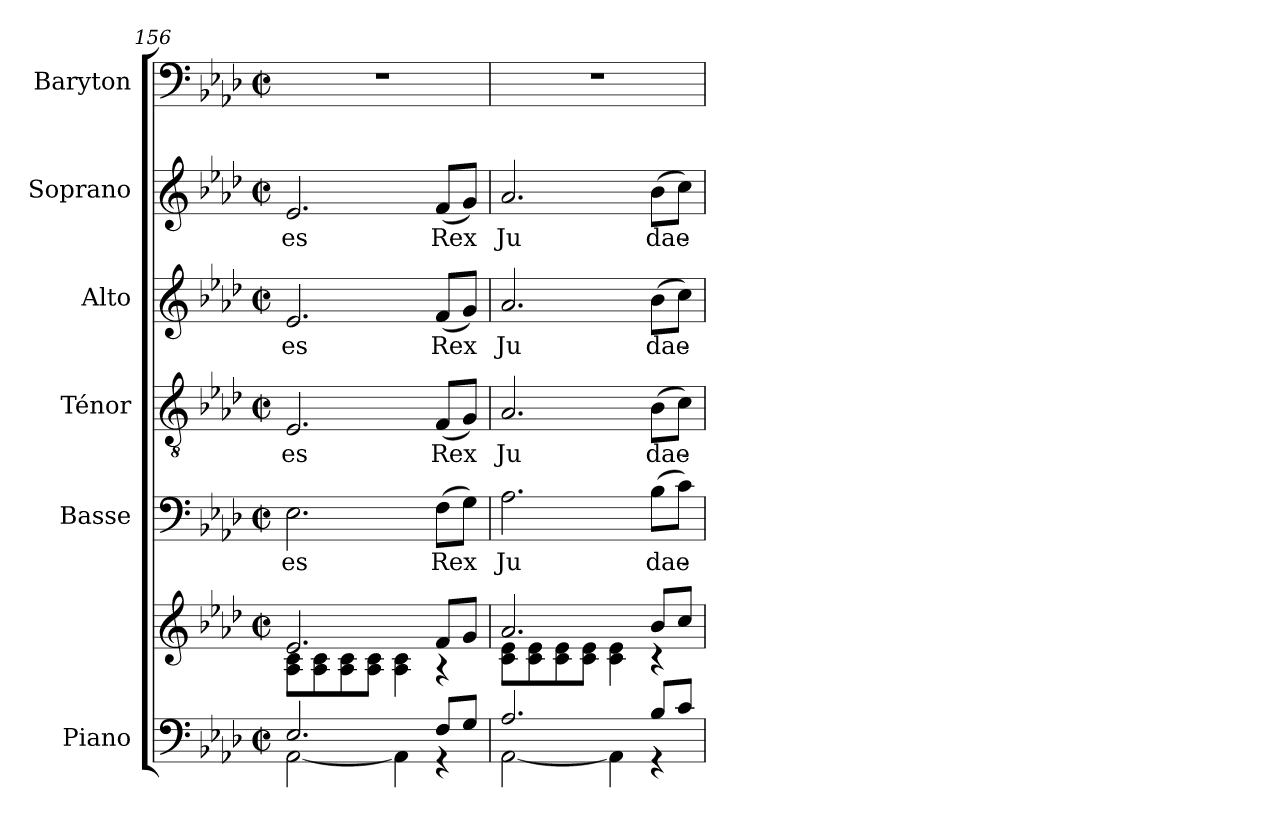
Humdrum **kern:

**kern	**kern	**kern	**text	**kern	**text	**kern	**text	**kern	**text	**kern
*part6	*part6	*part5	*part5	*part4	*part4	*part3	*part3	*part2	*part2	*part1
*staff7	*staff6	*staff5	*staff5	*staff4	*staff4	*staff3	*staff3	*staff2	*staff2	*staff1
*I"Piano	*	*I"Basse	*	*I"Ténor	*	*I"Alto	*	*I"Soprano	*	*I"Baryton
*I'Pno.	*	*I'B.	*	*I'T.	*	*I'Alt.	*	*I'So.	*	*I'Bar.
*clefF4	*clefG2	*clefF4	*	*clefGv2	*	*clefG2	*	*clefG2	*	*clefF4
*k[b-e-a-d-]	*k[b-e-a-d-]	*k[b-e-a-d-]	*	*k[b-e-a-d-]	*	*k[b-e-a-d-]	*	*k[b-e-a-d-]	*	*k[b-e-a-d-]
*M4/4	*M4/4	*M4/4	*	*M4/4	*	*M4/4	*	*M4/4	*	*M4/4
*met(c|)	*met(c|)	*met(c|)	*	*met(c|)	*	*met(c|)	*	*met(c|)	*	*met(c|)
=156	=156	=156	=156	=156	=156	=156	=156	=156	=156	=156
*^	*^	*	*	*	*	*	*	*	*	*
!	!	!	!	!	!LO:LY:b	!	!LO:LY:b	!	!LO:LY:b	!	!LO:LY:b	!
2.E-/	[2AA-\	2.e-/	8A-\ 8c\L	2.E-\	es	2.E-/	es	2.e-/	es	2.e-/	es	1r
.	.	.	8A-\ 8c\	.	.	.	.	.	.	.	.	.
.	.	.	8A-\ 8c\	.	.	.	.	.	.	.	.	.
.	.	.	8A-\ 8c\J	.	.	.	.	.	.	.	.	.
.	4AA-\]	.	4A-\ 4c\	.	.	.	.	.	.	.	.	.
!	!	!	!	!	!LO:LY:b	!	!LO:LY:b	!	!LO:LY:b	!	!LO:LY:b	!
8F/L	4r	8f/L	4r	(8F\L	Rex	(8F/L	Rex	(8f/L	Rex	(8f/L	Rex	.
8G/J	.	8g/J	.	8G\J)	.	8G/J)	.	8g/J)	.	8g/J)	.	.
=157	=157	=157	=157	=157	=157	=157	=157	=157	=157	=157	=157	=157
!	!	!	!	!	!LO:LY:b	!	!LO:LY:b	!	!LO:LY:b	!	!LO:LY:b	!
2.A-/	[2AA-\	2.a-/	8c\ 8e-\L	2.A-\	Ju	2.A-/	Ju	2.a-/	Ju	2.a-/	Ju	1r
.	.	.	8c\ 8e-\	.	.	.	.	.	.	.	.	.
.	.	.	8c\ 8e-\	.	.	.	.	.	.	.	.	.
.	.	.	8c\ 8e-\J	.	.	.	.	.	.	.	.	.
.	4AA-\]	.	4c\ 4e-\	.	.	.	.	.	.	.	.	.
!	!	!	!	!	!LO:LY:b	!	!LO:LY:b	!	!LO:LY:b	!	!LO:LY:b	!
8B-/L	4r	8b-/L	4r	(8B-\L	-dae-	(8B-\L	-dae-	(8b-\L	-dae-	(8b-\L	-dae-	.
8c/J	.	8cc/J	.	8c\J)	.	8c\J)	.	8cc\J)	.	8cc\J)	.	.
*v	*v	*	*	*	*	*	*	*	*	*	*	*
*	*v	*v	*	*	*	*	*	*	*	*	*
=	=	=	=	=	=	=	=	=	=	=
*-	*-	*-	*-	*-	*-	*-	*-	*-	*-	*-
